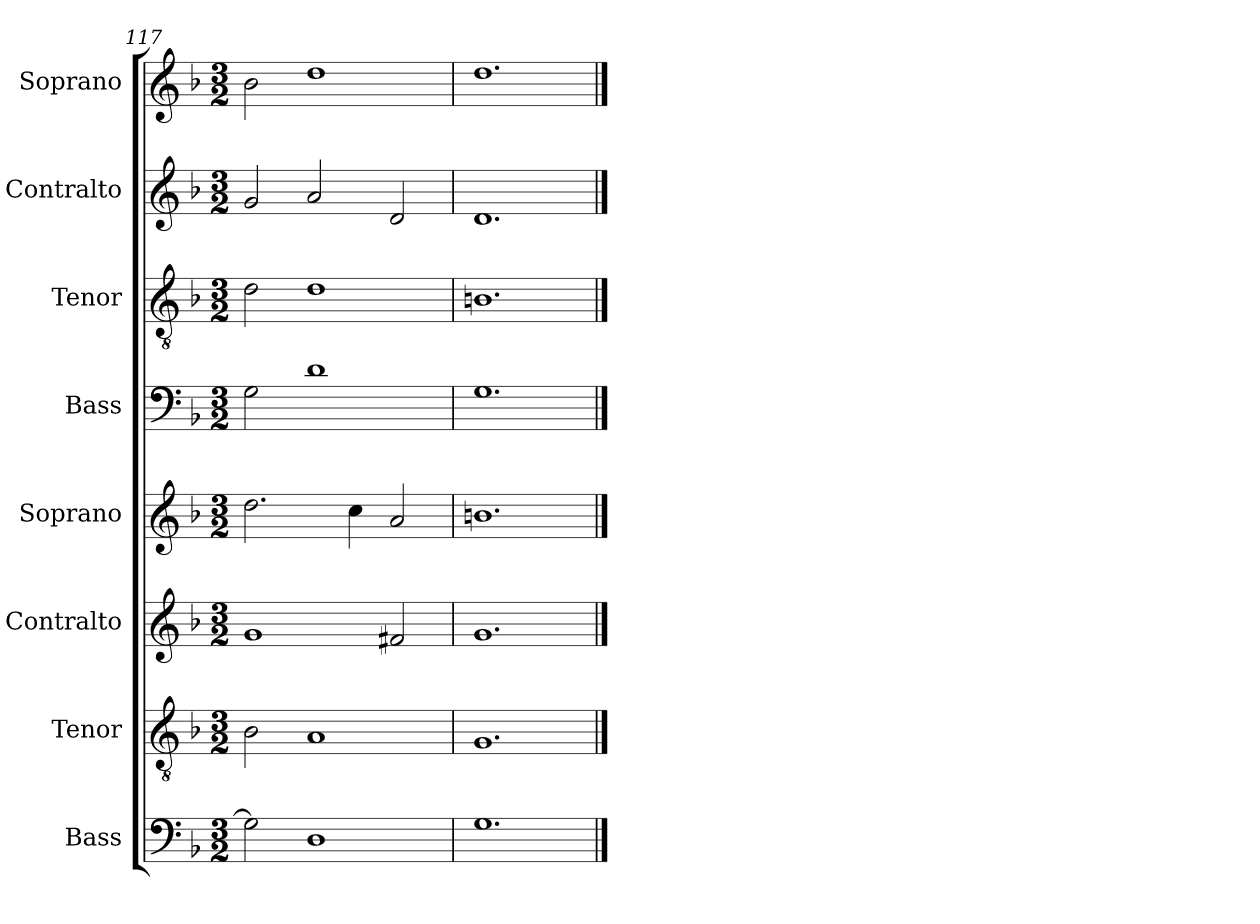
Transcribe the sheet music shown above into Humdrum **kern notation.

**kern	**kern	**kern	**kern	**kern	**kern	**kern	**kern
*part8	*part7	*part6	*part5	*part4	*part3	*part2	*part1
*staff8	*staff7	*staff6	*staff5	*staff4	*staff3	*staff2	*staff1
*I"Bass	*I"Tenor	*I"Contralto	*I"Soprano	*I"Bass	*I"Tenor	*I"Contralto	*I"Soprano
*I'B	*I'T	*I'A	*I'S	*I'B	*I'T	*I'A	*I'S
*clefF4	*clefGv2	*clefG2	*clefG2	*clefF4	*clefGv2	*clefG2	*clefG2
*k[b-]	*k[b-]	*k[b-]	*k[b-]	*k[b-]	*k[b-]	*k[b-]	*k[b-]
*G:dor	*G:dor	*G:dor	*G:dor	*G:dor	*G:dor	*G:dor	*G:dor
*M3/2	*M3/2	*M3/2	*M3/2	*M3/2	*M3/2	*M3/2	*M3/2
=117	=117	=117	=117	=117	=117	=117	=117
2G]	2B-	1g	2.dd	2G	2d	2g	2b-
1D	1A	.	.	1d	1d	2a	1dd
.	.	.	4cc	.	.	.	.
.	.	2f#X	2a	.	.	2d	.
=118	=118	=118	=118	=118	=118	=118	=118
1.G	1.G	1.g	1.bn	1.G	1.Bn	1.d	1.dd
==	==	==	==	==	==	==	==
*-	*-	*-	*-	*-	*-	*-	*-
